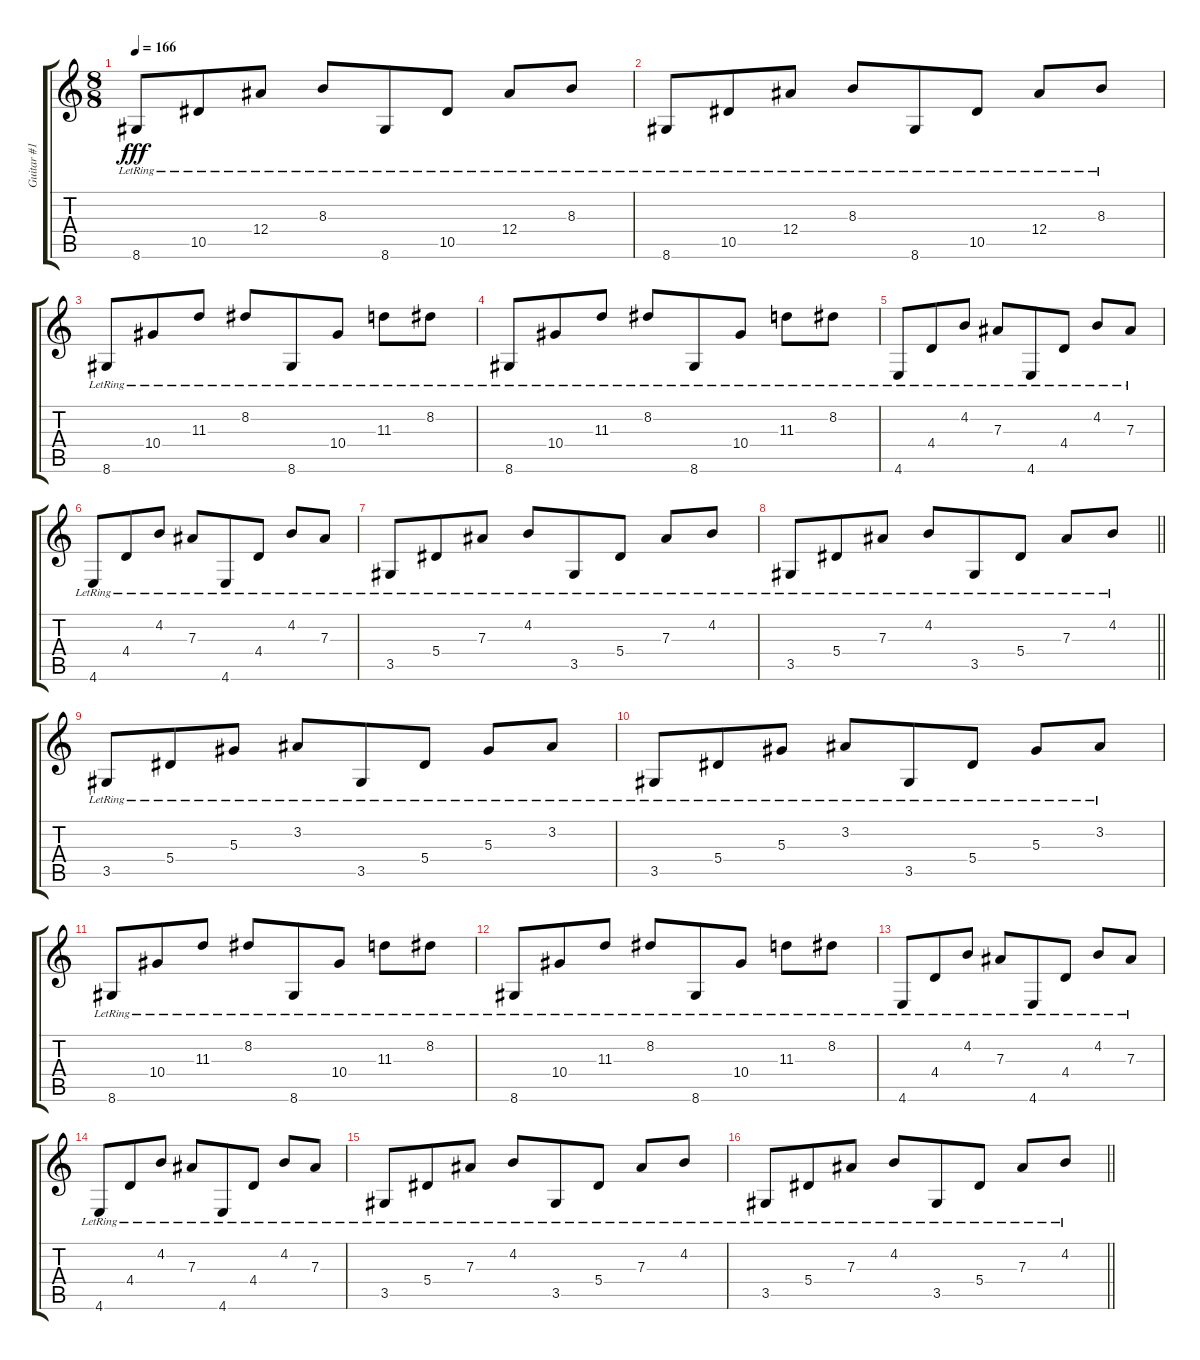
\track ("Guitar #1" "Guitar #1") {instrument distortionguitar}
\staff {score tabs}
\tuning (C4 G3 Eb3 Bb2 F2 C2) {hide}
\ts (8 8)
\tempo 166
\clef g2
\ks c
8.6{lr}.8{dy fff} 10.5{lr}.8 12.4{lr}.8 8.3{lr}.8 8.6{lr}.8 10.5{lr}.8 12.4{lr}.8 8.3{lr}.8 |
8.6{lr}.8 10.5{lr}.8 12.4{lr}.8 8.3{lr}.8 8.6{lr}.8 10.5{lr}.8 12.4{lr}.8 8.3{lr}.8 |
8.6{lr}.8 10.4{lr}.8 11.3{lr}.8 8.2{lr}.8 8.6{lr}.8 10.4{lr}.8 11.3{lr}.8 8.2{lr}.8 |
8.6{lr}.8 10.4{lr}.8 11.3{lr}.8 8.2{lr}.8 8.6{lr}.8 10.4{lr}.8 11.3{lr}.8 8.2{lr}.8 |
4.6{lr}.8 4.4{lr}.8 4.2{lr}.8 7.3{lr}.8 4.6{lr}.8 4.4{lr}.8 4.2{lr}.8 7.3{lr}.8 |
4.6{lr}.8 4.4{lr}.8 4.2{lr}.8 7.3{lr}.8 4.6{lr}.8 4.4{lr}.8 4.2{lr}.8 7.3{lr}.8 |
3.5{lr}.8 5.4{lr}.8 7.3{lr}.8 4.2{lr}.8 3.5{lr}.8 5.4{lr}.8 7.3{lr}.8 4.2{lr}.8 |
\barLineRight lightlight
3.5{lr}.8 5.4{lr}.8 7.3{lr}.8 4.2{lr}.8 3.5{lr}.8 5.4{lr}.8 7.3{lr}.8 4.2{lr}.8 |
3.5{lr}.8 5.4{lr}.8 5.3{lr}.8 3.2{lr}.8 3.5{lr}.8 5.4{lr}.8 5.3{lr}.8 3.2{lr}.8 |
3.5{lr}.8 5.4{lr}.8 5.3{lr}.8 3.2{lr}.8 3.5{lr}.8 5.4{lr}.8 5.3{lr}.8 3.2{lr}.8 |
8.6{lr}.8 10.4{lr}.8 11.3{lr}.8 8.2{lr}.8 8.6{lr}.8 10.4{lr}.8 11.3{lr}.8 8.2{lr}.8 |
8.6{lr}.8 10.4{lr}.8 11.3{lr}.8 8.2{lr}.8 8.6{lr}.8 10.4{lr}.8 11.3{lr}.8 8.2{lr}.8 |
4.6{lr}.8 4.4{lr}.8 4.2{lr}.8 7.3{lr}.8 4.6{lr}.8 4.4{lr}.8 4.2{lr}.8 7.3{lr}.8 |
4.6{lr}.8 4.4{lr}.8 4.2{lr}.8 7.3{lr}.8 4.6{lr}.8 4.4{lr}.8 4.2{lr}.8 7.3{lr}.8 |
3.5{lr}.8 5.4{lr}.8 7.3{lr}.8 4.2{lr}.8 3.5{lr}.8 5.4{lr}.8 7.3{lr}.8 4.2{lr}.8 |
\barLineRight lightlight
3.5{lr}.8 5.4{lr}.8 7.3{lr}.8 4.2{lr}.8 3.5{lr}.8 5.4{lr}.8 7.3{lr}.8 4.2{lr}.8
